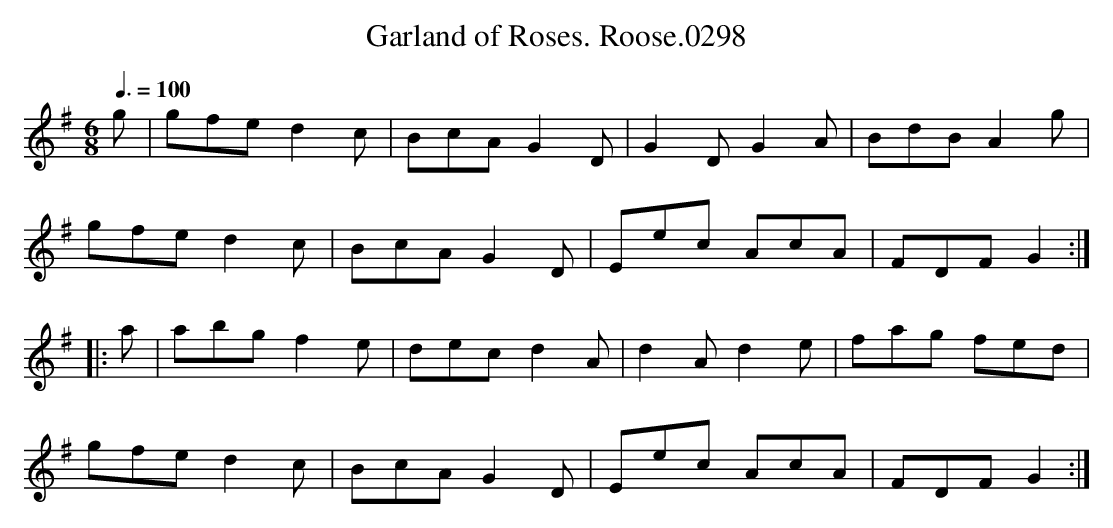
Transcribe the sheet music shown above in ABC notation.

X:1
T:Garland of Roses. Roose.0298
M:6/8
L:1/8
Q:3/8=100
K:G
g|gfe d2c|BcA G2D|G2D G2A|BdB A2g|
gfe d2c|BcA G2D|Eec AcA|FDF G2 :|
|: a|abg f2e|dec d2A|d2A d2e|fag fed|
gfe d2c|BcA G2D|Eec AcA|FDF G2 :|
